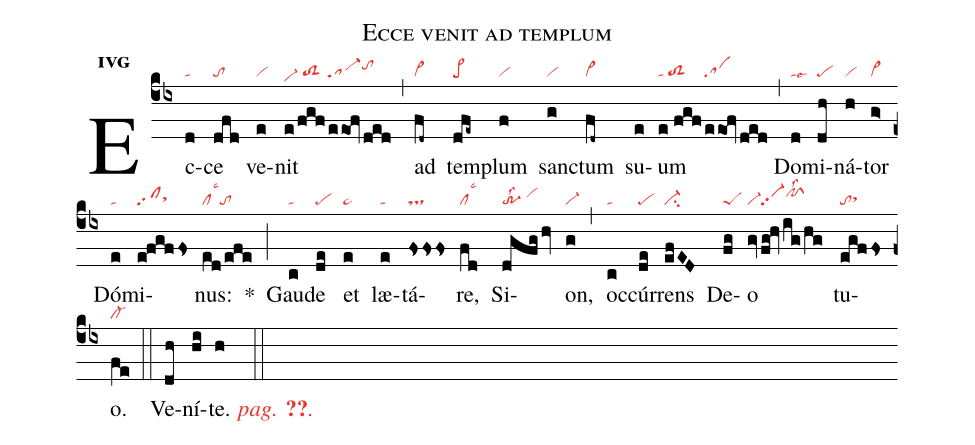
name:Ecce venit ad templum;
office-part:in;
mode:4g;
nabc-lines:1;
%%
initial-style: 1;
name: Ecce venit ad templum;
mode:4;
office-part: Invitatorium;
annotation: Inv.;
annotation: iv g;
nabc-lines:1;
%%
(cb4) Ec(d|ta)ce(dfd|to) ve(e|vi)nit(e/fgf|vi-hd/toS2|/eeof/ded|sa-tohi) (,) ad(fd~|vi>) tem(dfe~|pe>)plum(f|vi) sanc(g|vi)tum(fd~|vi>) su(e)um(e//fgf|ta/toS2|/eeof/ded|sa) (,) Do(d|talse6)mi(dh|pe)ná(h|vi)tor(g>|vi>) Dó(e|ta)mi(e!fgffs|clpp2sthh)nus:(ed/efe|cllsc3to) <sp>*</sp>(;) Gau(c|ta)de(de|pe) et(e|pe~) læ(e|ta)tá(fsfsfs|ts)re,(fd|cllsc3) Si(dgfg/hv|tr-3lss2/vihi)on,(g|vi-) (,) oc(c|ta)cúr(de|pe)rens(efED|ci-) De(fg|peS)o(gv/fg!hv/ig/hg|vi-vi-pp2pfShilss2) tu(egffs|tosthh)o.(fe|cl-) (::) <nlba>Ve(dh)ní(hi)te. <c><i>pag. <v>\pageref{M-ORIP4g}</v>.</i></c></nlba>(h ::)
